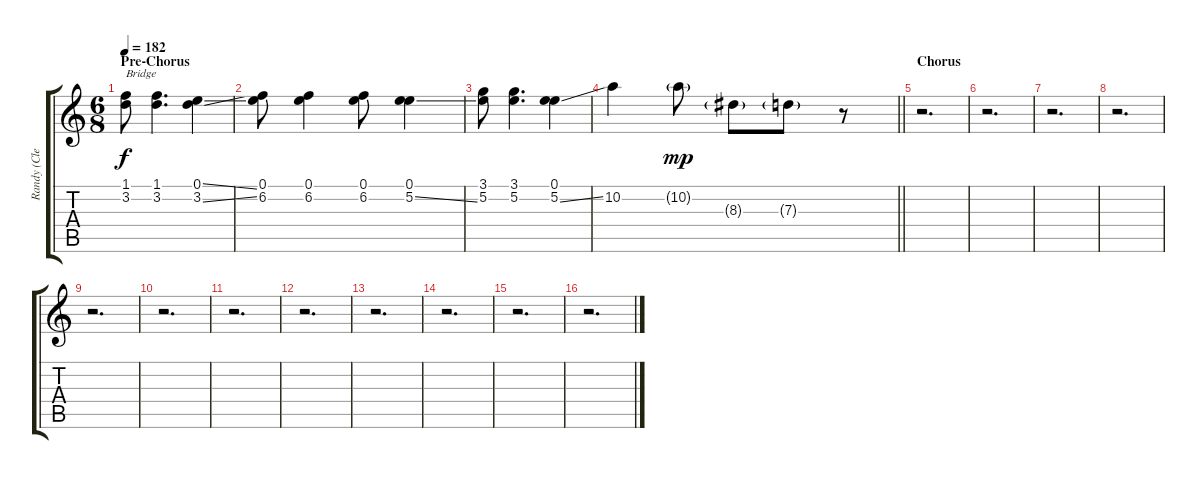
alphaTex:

\track ("Randy (Clean Guitar)" "Randy (Cle") {instrument acousticguitarsteel}
\staff {score tabs}
\tuning (E4 B3 G3 D3 A2 D2) {hide}
\ts (6 8)
\section ("" "Pre-Chorus")
\tempo 182
\clef g2
\ks c
(1.1 3.2).8{txt "Bridge" dy f} (1.1 3.2).4{d} (0.1{ss} 3.2{ss}).4 |
(0.1 6.2).8 (0.1 6.2).4 (0.1 6.2).8 (0.1 5.2{ss}).4 |
(3.1 5.2).8 (3.1 5.2).4{d} (0.1 5.2{ss}).4 |
\barLineRight lightlight
10.2.4 10.2{g}.8{dy mp} 8.3{g}.8 7.3{g}.8 r.8 |
\section ("" "Chorus")
r.2{d} |
r.2{d} |
r.2{d} |
r.2{d} |
r.2{d} |
r.2{d} |
r.2{d} |
r.2{d} |
r.2{d} |
r.2{d} |
r.2{d} |
r.2{d}
